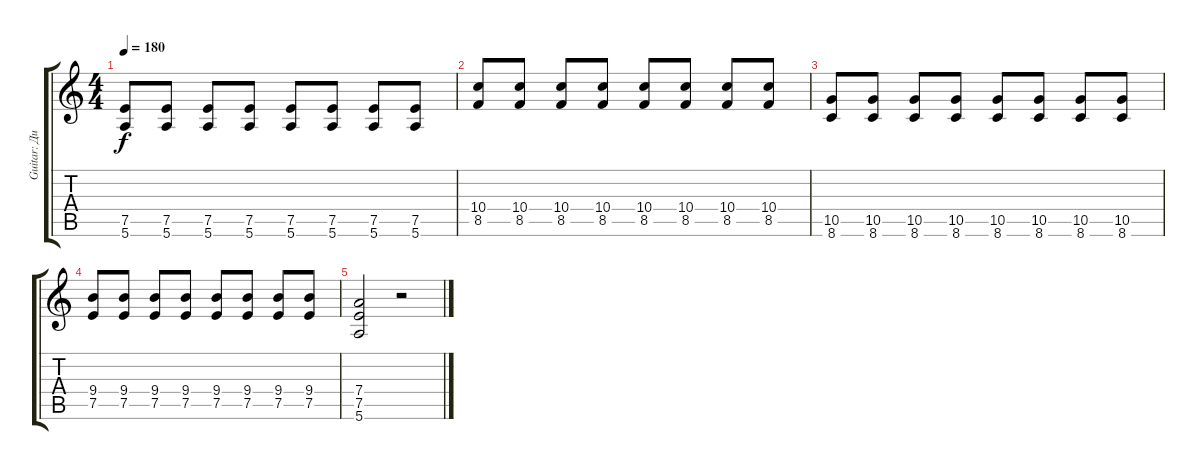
\track ("Guitar: Дима" "Guitar: Ди") {instrument overdrivenguitar}
\staff {score tabs}
\tuning (E4 B3 G3 D3 A2 E2) {hide}
\ts (4 4)
\tempo 180
\clef g2
\ks c
(7.5 5.6).8{dy f} (7.5 5.6).8 (7.5 5.6).8 (7.5 5.6).8 (7.5 5.6).8 (7.5 5.6).8 (7.5 5.6).8 (7.5 5.6).8 |
(10.4 8.5).8 (10.4 8.5).8 (10.4 8.5).8 (10.4 8.5).8 (10.4 8.5).8 (10.4 8.5).8 (10.4 8.5).8 (10.4 8.5).8 |
(10.5 8.6).8 (10.5 8.6).8 (10.5 8.6).8 (10.5 8.6).8 (10.5 8.6).8 (10.5 8.6).8 (10.5 8.6).8 (10.5 8.6).8 |
(9.4 7.5).8 (9.4 7.5).8 (9.4 7.5).8 (9.4 7.5).8 (9.4 7.5).8 (9.4 7.5).8 (9.4 7.5).8 (9.4 7.5).8 |
(7.4 7.5 5.6).2 r.2
